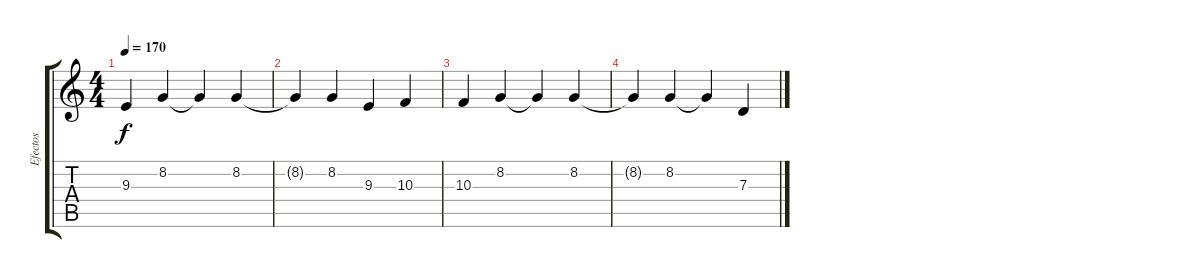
\track ("Efectos" "Efectos") {instrument drawbarorgan}
\staff {score tabs}
\tuning (E4 B3 G3 D3 A2 E2) {hide}
\ts (4 4)
\tempo 170
\clef g2
\ks c
9.3.4{dy f} 8.2.4 8.2{t}.4 8.2.4 |
8.2{t}.4 8.2.4 9.3.4 10.3.4 |
10.3.4 8.2.4 8.2{t}.4 8.2.4 |
8.2{t}.4 8.2.4 8.2{t}.4 7.3.4
